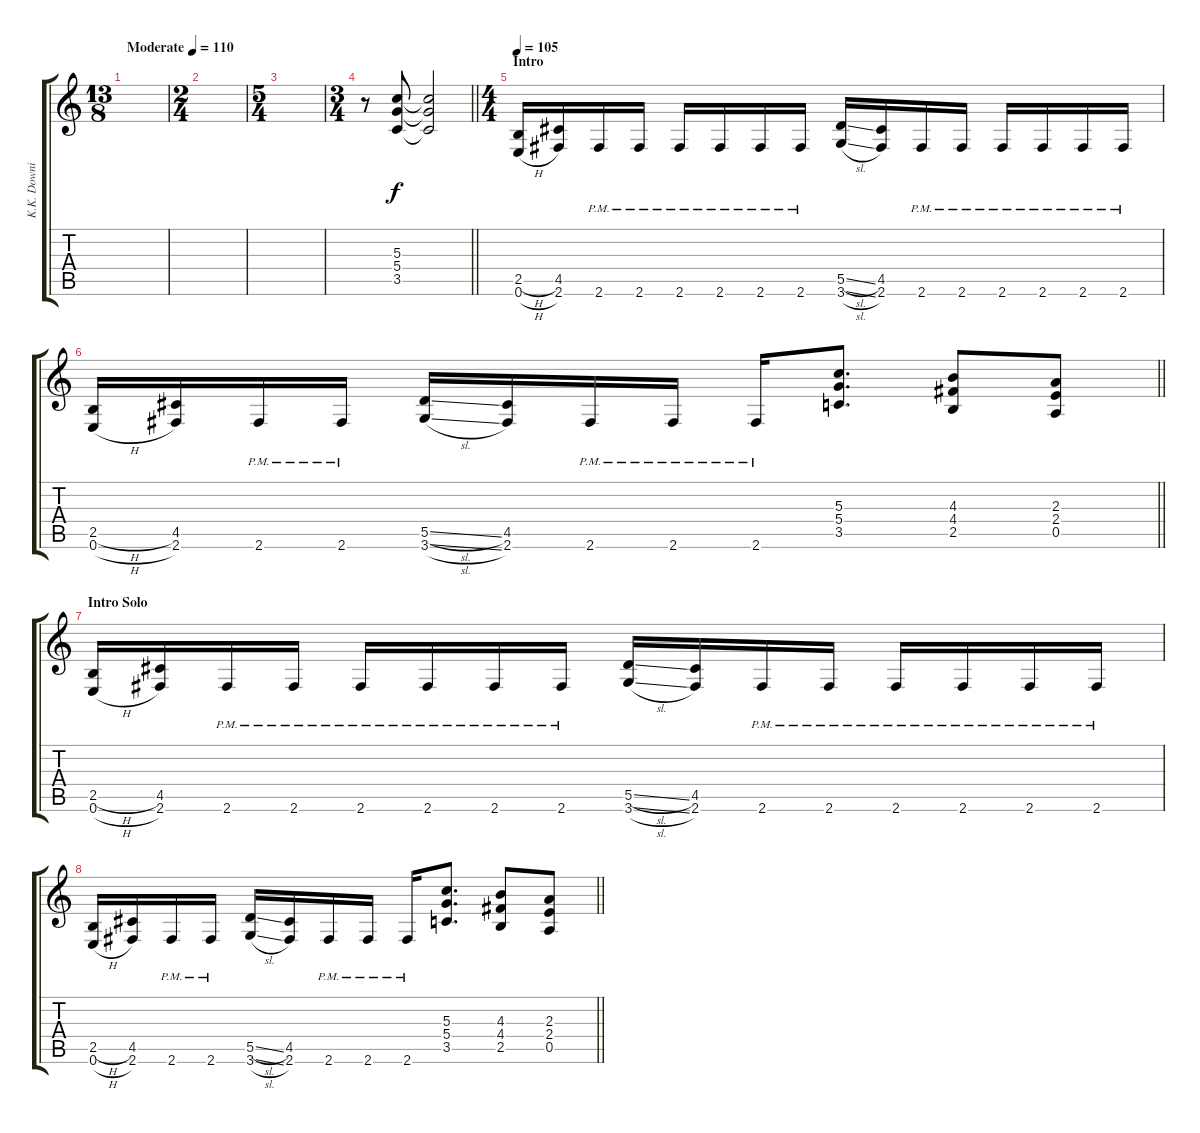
\track ("K.K. Downing" "K.K. Downi") {instrument distortionguitar}
\staff {score tabs}
\tuning (E4 B3 G3 D3 A2 E2) {hide}
\ts (13 8)
\tempo (110 "Moderate")
\clef g2
\ks c
|
\ts (2 4)
|
\ts (5 4)
|
\ts (3 4)
\barLineRight lightlight
r.8 (5.3 5.4 3.5).8 (5.3{t} 5.4{t} 3.5{t}).2 |
\ts (4 4)
\section ("" "Intro")
\tempo 105
(2.5{h} 0.6{h}).16 (4.5 2.6).16 2.6{pm}.16 2.6{pm}.16 2.6{pm}.16 2.6{pm}.16 2.6{pm}.16 2.6{pm}.16 (5.5{sl} 3.6{sl}).16 (4.5 2.6).16 2.6{pm}.16 2.6{pm}.16 2.6{pm}.16 2.6{pm}.16 2.6{pm}.16 2.6{pm}.16 |
\barLineRight lightlight
(2.5{h} 0.6{h}).16 (4.5 2.6).16 2.6{pm}.16 2.6{pm}.16 (5.5{sl} 3.6{sl}).16 (4.5 2.6).16 2.6{pm}.16 2.6{pm}.16 2.6{pm}.16 (5.3 5.4 3.5).8{d} (4.3 4.4 2.5).8 (2.3 2.4 0.5).8 |
\section ("" "Intro Solo")
(2.5{h} 0.6{h}).16 (4.5 2.6).16 2.6{pm}.16 2.6{pm}.16 2.6{pm}.16 2.6{pm}.16 2.6{pm}.16 2.6{pm}.16 (5.5{sl} 3.6{sl}).16 (4.5 2.6).16 2.6{pm}.16 2.6{pm}.16 2.6{pm}.16 2.6{pm}.16 2.6{pm}.16 2.6{pm}.16 |
\barLineRight lightlight
(2.5{h} 0.6{h}).16 (4.5 2.6).16 2.6{pm}.16 2.6{pm}.16 (5.5{sl} 3.6{sl}).16 (4.5 2.6).16 2.6{pm}.16 2.6{pm}.16 2.6{pm}.16 (5.3 5.4 3.5).8{d} (4.3 4.4 2.5).8 (2.3 2.4 0.5).8
